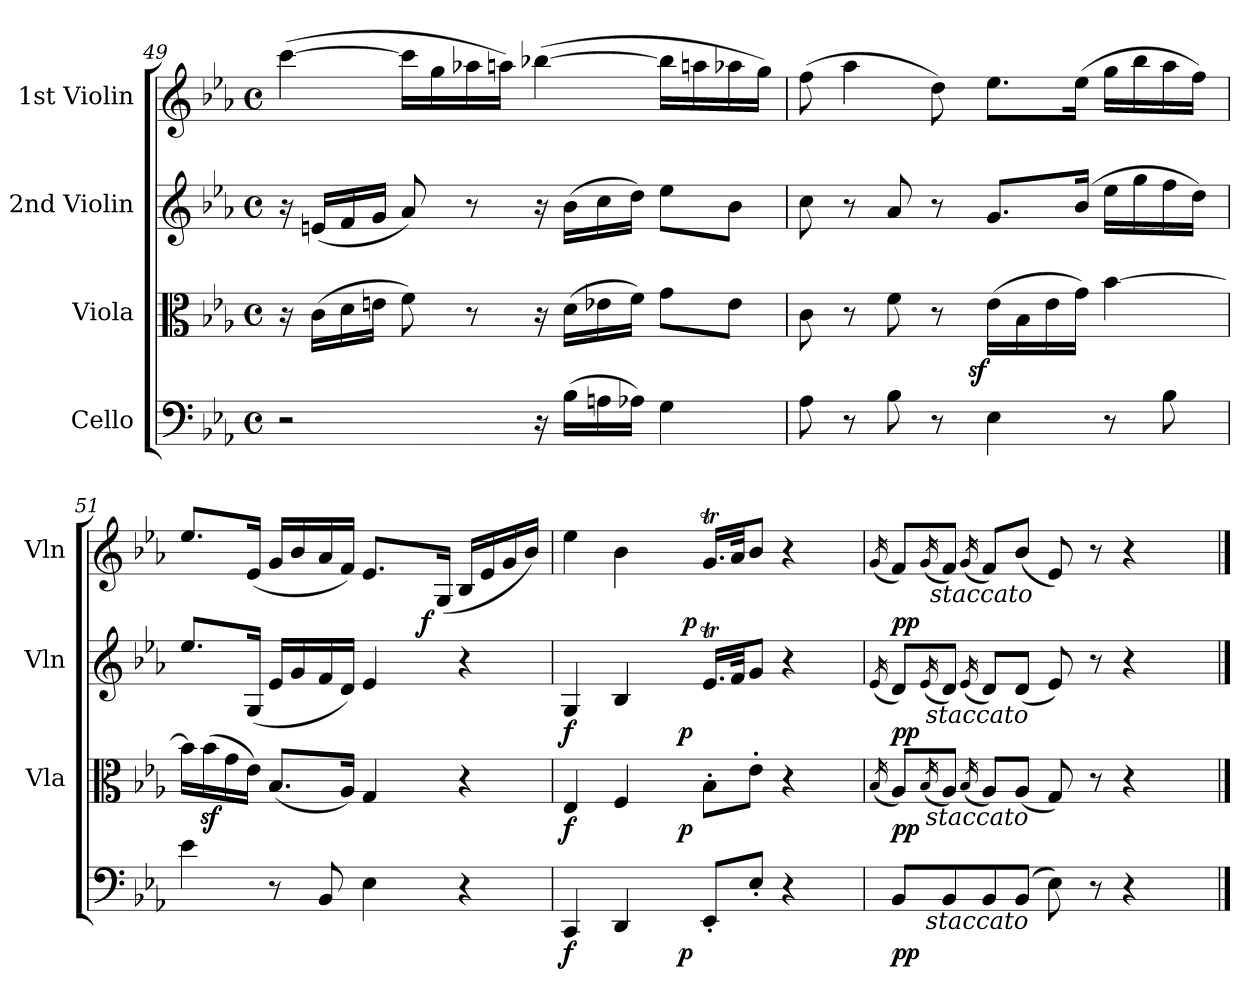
**kern	**dynam	**kern	**dynam	**kern	**dynam	**kern	**dynam
*part4	*part4	*part3	*part3	*part2	*part2	*part1	*part1
*staff4	*staff4	*staff3	*staff3	*staff2	*staff2	*staff1	*staff1
*I"Cello	*	*I"Viola	*	*I"2nd Violin	*	*I"1st Violin	*
*	*	*I'Vla	*	*I'Vln	*	*I'Vln	*
*clefF4	*	*clefC3	*	*clefG2	*	*clefG2	*
*k[b-e-a-]	*	*k[b-e-a-]	*	*k[b-e-a-]	*	*k[b-e-a-]	*
*E-:	*	*E-:	*	*E-:	*	*E-:	*
*M4/4	*	*M4/4	*	*M4/4	*	*M4/4	*
*met(c)	*	*met(c)	*	*met(c)	*	*met(c)	*
=49	=49	=49	=49	=49	=49	=49	=49
2r	.	16r	.	16r	.	([4ccc\	.
.	.	(16c\LL	.	(16en/LL	.	.	.
.	.	16d\	.	16f/	.	.	.
.	.	16en\JJ	.	16g/JJ	.	.	.
.	.	8f\)	.	8a-/)	.	16ccc\LL]	.
.	.	.	.	.	.	16gg\	.
.	.	8r	.	8r	.	16aa-X\	.
.	.	.	.	.	.	16aan\JJ)	.
16r	.	16r	.	16r	.	([4bb-X\	.
(16B-\LL	.	(16d\LL	.	(16b-\LL	.	.	.
16An\	.	16e-X\	.	16cc\	.	.	.
16A-X\JJ)	.	16f\JJ)	.	16dd\JJ)	.	.	.
4G\	.	8g\L	.	8ee-\L	.	16bb-\LL]	.
.	.	.	.	.	.	16aan\	.
.	.	8e-\J	.	8b-\J	.	16aa-X\	.
.	.	.	.	.	.	16gg\JJ)	.
=50	=50	=50	=50	=50	=50	=50	=50
*	*	*^	*	*	*	*	*
8A-\	.	8c\	4...ryy	.	8cc\	.	(8ff\	.
8r	.	8r	.	.	8r	.	4aa-\	.
8B-\	.	8f\	.	.	8a-/	.	.	.
8r	.	8r	.	.	8r	.	8dd\)	.
!	!	!	!	!LO:DY:b	!	!	!	!
.	.	.	2ryy	sf	.	.	.	.
4E-\	.	(16e-\LL	.	.	8.g/L	.	8.ee-\L	.
.	.	16B-\	.	.	.	.	.	.
.	.	16e-\	.	.	.	.	.	.
.	.	16g\JJ)	.	.	(16b-/Jk	.	(16ee-\Jk	.
8r	.	[4b-\	.	.	16ee-\LL	.	16gg\LL	.
.	.	.	.	.	16gg\	.	16bb-\	.
8B-\	.	.	.	.	16ff\	.	16aa-\	.
.	.	.	.	.	16dd\JJ)	.	16ff\JJ)	.
.	.	.	32ryy	.	.	.	.	.
*	*	*v	*v	*	*	*	*	*
=51	=51	=51	=51	=51	=51	=51	=51
*	*	*	*	*	*	*^	*
4e-\	.	16b-\LL]	.	8.ee-/L	.	8.ee-/L	3ryy	.
.	.	(16b-z<\	.	.	.	.	.	.
.	.	16g\	.	.	.	.	.	.
.	.	16e-\JJ)	.	(16G/Jk	.	(16e-/Jk	.	.
8r	.	(8.B-/L	.	16e-/LL	.	16g/LL	.	.
.	.	.	.	16g/	.	16b-/	.	.
.	.	.	.	.	.	.	6ryy	.
8BB-/	.	.	.	16f/	.	16a-/	.	.
.	.	16A-/Jk)	.	16d/JJ)	.	16f/JJ)	.	.
4E-\	.	4G/	.	4e-/	.	8.e-/L	12ryy	.
.	.	.	.	.	.	.	24ryy	.
.	.	.	.	.	.	.	48ryy	.
.	.	.	.	.	.	.	192ryy	.
!	!	!	!	!	!	!	!	!LO:DY:b
.	.	.	.	.	.	.	3ryy	f
.	.	.	.	.	.	(16G/Jk	.	.
4r	.	4r	.	4r	.	16B-/LL	.	.
.	.	.	.	.	.	16e-/	.	.
.	.	.	.	.	.	16g/	.	.
.	.	.	.	.	.	16b-/JJ)	.	.
.	.	.	.	.	.	.	96.ryy	.
=52	=52	=52	=52	=52	=52	=52	=52	=52
!	!LO:DY:b	!	!LO:DY:b	!	!LO:DY:b	!	!	!
*^	*	*^	*	*^	*	*	*	*
4CC/	4..ryy	f	4E-/	4..ryy	f	4G/	4..ryy	f	4ee-\	3ryy	.
4DD/	.	.	4F/	.	.	4B-/	.	.	4b-\	.	.
.	.	.	.	.	.	.	.	.	.	12ryy	.
.	.	.	.	.	.	.	.	.	.	48ryy	.
!	!	!LO:DY:b	!	!	!LO:DY:b	!	!	!LO:DY:b	!	!	!
.	2ryy	p	.	2ryy	p	.	2ryy	p	.	192ryy	.
!	!	!	!	!	!	!	!	!	!	!	!LO:DY:b
.	.	.	.	.	.	.	.	.	.	3ryy	p
8EE-'</L	.	.	8B-'>\L	.	.	16.e-T/LL	.	.	16.gt/LL	.	.
.	.	.	.	.	.	32f/Jk	.	.	32a-/Jk	.	.
8E-'</J	.	.	8e-'>\J	.	.	8g/J	.	.	8b-/J	.	.
4r	.	.	4r	.	.	4r	.	.	4r	.	.
.	.	.	.	.	.	.	.	.	.	6ryy	.
.	16ryy	.	.	16ryy	.	.	16ryy	.	.	.	.
.	.	.	.	.	.	.	.	.	.	24ryy	.
.	.	.	.	.	.	.	.	.	.	96.ryy	.
=53	=53	=53	=53	=53	=53	=53	=53	=53	=53	=53	=53
.	.	.	(16qB-/	.	.	(16qe-/	.	.	(16qg/	.	.
!	!	!LO:DY:b	!	!	!LO:DY:b	!	!	!LO:DY:b	!	!	!LO:DY:b
8BB-/L	16.ryy	pp	8A-/L)	16.ryy	pp	8d/L)	16.ryy	pp	8f/L)	12ryy	pp
.	.	.	.	.	.	.	.	.	.	96.ryy	.
!	!	!	!	!	!	!	!LO:TX:b:i:t=staccato	!	!	!	!
!	!	!	!	!LO:TX:b:i:t=staccato	!	!	!	!	!	!	!
!	!LO:TX:b:i:t=staccato	!	!	!	!	!	!	!	!	!	!
.	2ryy	.	.	2ryy	.	.	2ryy	.	.	.	.
!	!	!	!	!	!	!	!	!	!	!LO:TX:b:i:t=staccato	!
.	.	.	.	.	.	.	.	.	.	3%2ryy	.
.	.	.	(16qB-/	.	.	(16qe-/	.	.	(16qg/	.	.
8BB-/	.	.	8A-/J)	.	.	8d/J)	.	.	8f/J)	.	.
.	.	.	(16qB-/	.	.	(16qe-/	.	.	(16qg/	.	.
8BB-/	.	.	8A-/L)	.	.	8d/L)	.	.	8f/L)	.	.
(8BB-/J	.	.	(8A-/J	.	.	(8d/J	.	.	(8b-/J	.	.
8E-\)	.	.	8G/)	.	.	8e-/)	.	.	8e-/)	.	.
.	4ryy	.	.	4ryy	.	.	4ryy	.	.	.	.
8r	.	.	8r	.	.	8r	.	.	8r	.	.
4r	.	.	4r	.	.	4r	.	.	4r	.	.
.	.	.	.	.	.	.	.	.	.	6ryy	.
.	8ryy	.	.	8ryy	.	.	8ryy	.	.	.	.
.	.	.	.	.	.	.	.	.	.	24ryy	.
.	32ryy	.	.	32ryy	.	.	32ryy	.	.	.	.
.	.	.	.	.	.	.	.	.	.	48ryy	.
.	.	.	.	.	.	.	.	.	.	192ryy	.
*v	*v	*	*	*	*	*v	*v	*	*v	*v	*
*	*	*v	*v	*	*	*	*	*
==	==	==	==	==	==	==	==
*-	*-	*-	*-	*-	*-	*-	*-
